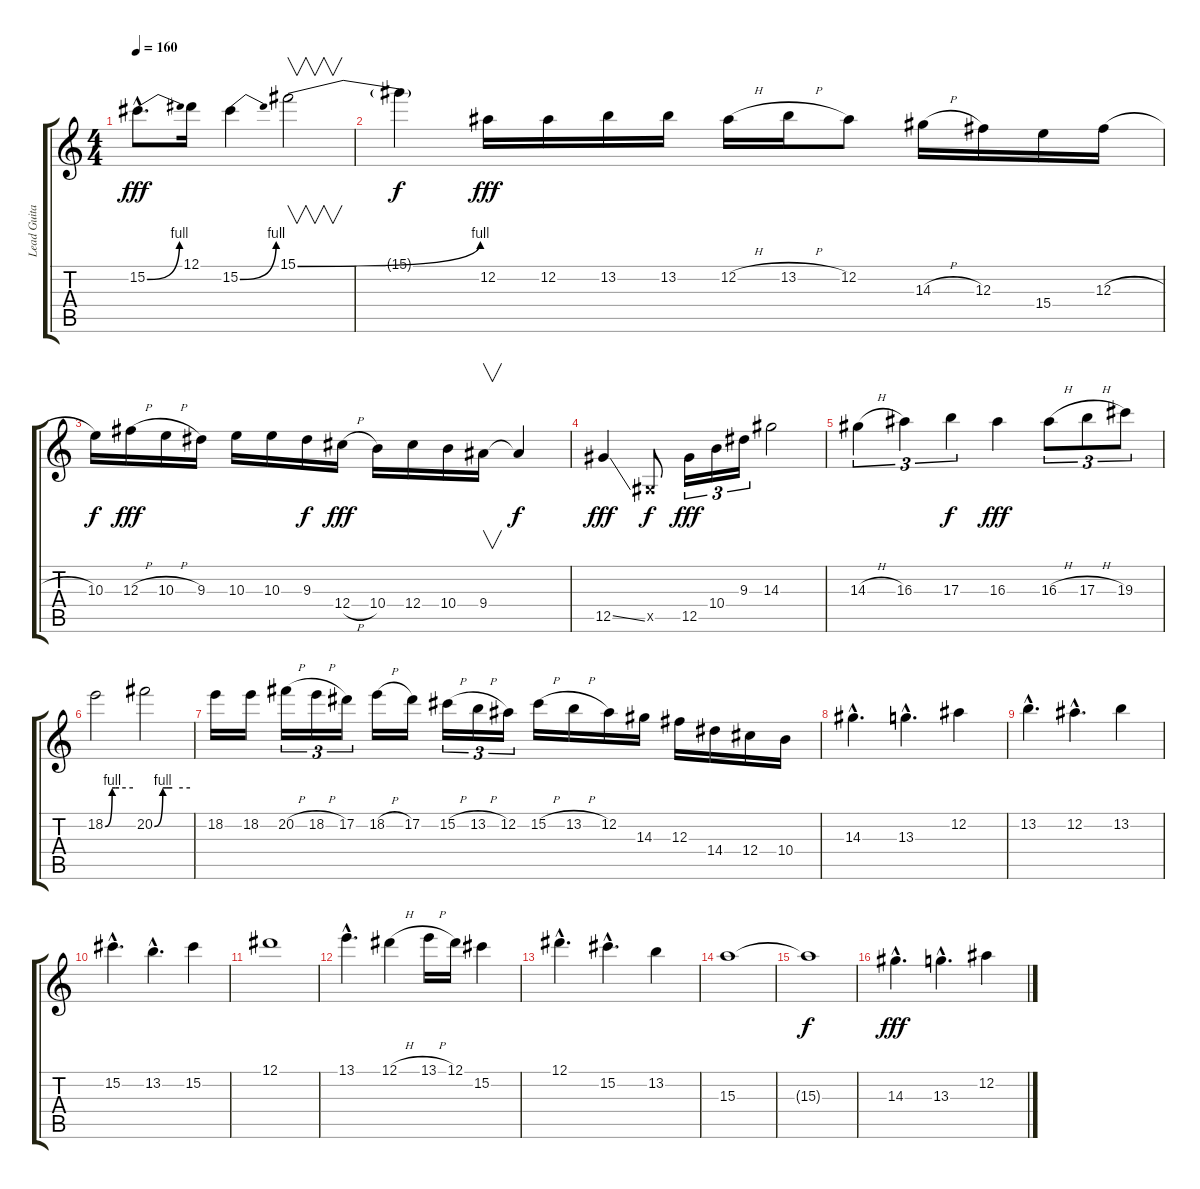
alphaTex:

\track ("Lead Guitar" "Lead Guita") {instrument overdrivenguitar}
\staff {score tabs}
\tuning (Eb4 Bb3 Gb3 Db3 Ab2 Db2) {hide}
\ts (4 4)
\tempo 160
\clef g2
\ks c
15.2{be (bend 0 0 60 4) hac}.8{d dy fff} 12.1.16 15.2{be (bend 0 0 60 4)}.4 15.1{be (bend 0 0 60 4)}.2{v} |
15.1{t}.4{dy f} 12.2.16{dy fff} 12.2.16 13.2.16 13.2.16 12.2{h}.16 13.2{h}.16 12.2.8 14.3{h}.16 12.3.16 15.4.16 12.3{h}.16 |
10.3.16{dy f} 12.3{h}.16{dy fff} 10.3{h}.16 9.3.16 10.3.16 10.3.16 9.3.16{dy f} 12.4{h}.16{dy fff} 10.4.16 12.4.16 10.4.16 9.4.16{v} 9.4{t}.4{dy f} |
12.5{ss}.4{dy fff} 0.5{x}.8{dy f} 12.5.16{tu (3 2) dy fff} 10.4.16{tu (3 2)} 9.3.16{tu (3 2)} 14.3.2 |
14.3{h}.4{tu (3 2)} 16.3.4{tu (3 2)} 17.3.4{tu (3 2) dy f} 16.3.4{dy fff} 16.3{h}.8{tu (3 2)} 17.3{h}.8{tu (3 2)} 19.3.8{tu (3 2)} |
18.2{be (custom 0 0 15 4 22 4 30 4 60 4)}.2 20.2{be (custom 0 0 14 4 21 4 30 4 60 4)}.2 |
18.2.16 18.2.16 20.2{h}.16{tu (3 2)} 18.2{h}.16{tu (3 2)} 17.2.16{tu (3 2)} 18.2{h}.16 17.2.16 15.2{h}.16{tu (3 2)} 13.2{h}.16{tu (3 2)} 12.2.16{tu (3 2)} 15.2{h}.16 13.2{h}.16 12.2.16 14.3.16 12.3.16 14.4.16 12.4.16 10.4.16 |
14.3{hac}.4{d} 13.3{hac}.4{d} 12.2.4 |
13.2{hac}.4{d} 12.2{hac}.4{d} 13.2.4 |
15.2{hac}.4{d} 13.2{hac}.4{d} 15.2.4 |
12.1.1 |
13.1{hac}.4{d} 12.1{h}.4 13.1{h}.16 12.1.16 15.2.4 |
12.1{hac}.4{d} 15.2{hac}.4{d} 13.2.4 |
15.3.1 |
15.3{t}.1{dy f} |
14.3{hac}.4{d dy fff} 13.3{hac}.4{d} 12.2.4
